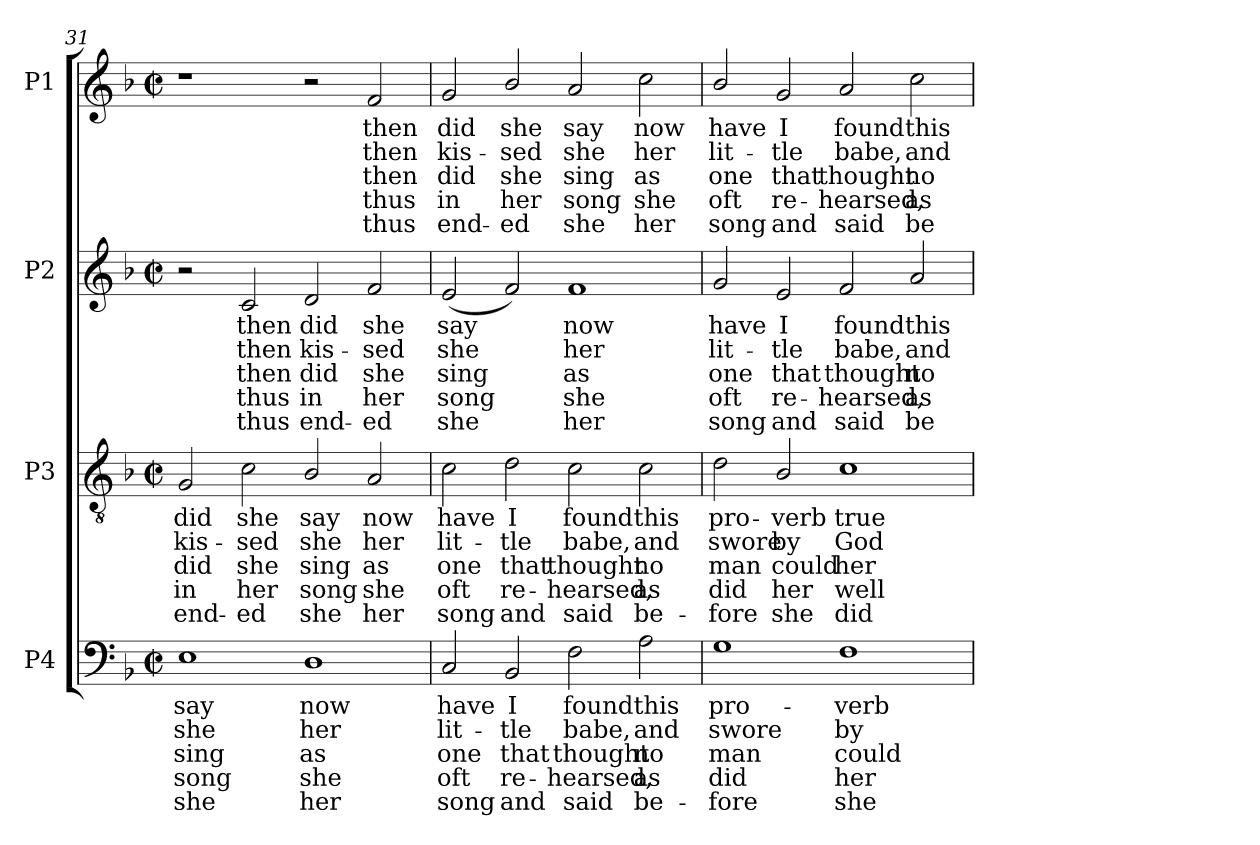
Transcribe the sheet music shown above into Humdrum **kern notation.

**kern	**text	**text	**text	**text	**text	**kern	**text	**text	**text	**text	**text	**kern	**text	**text	**text	**text	**text	**kern	**text	**text	**text	**text	**text
*part4	*part4	*part4	*part4	*part4	*part4	*part3	*part3	*part3	*part3	*part3	*part3	*part2	*part2	*part2	*part2	*part2	*part2	*part1	*part1	*part1	*part1	*part1	*part1
*staff4	*staff4	*staff4	*staff4	*staff4	*staff4	*staff3	*staff3	*staff3	*staff3	*staff3	*staff3	*staff2	*staff2	*staff2	*staff2	*staff2	*staff2	*staff1	*staff1	*staff1	*staff1	*staff1	*staff1
*I"P4	*	*	*	*	*	*I"P3	*	*	*	*	*	*I"P2	*	*	*	*	*	*I"P1	*	*	*	*	*
*clefF4	*	*	*	*	*	*clefGv2	*	*	*	*	*	*clefG2	*	*	*	*	*	*clefG2	*	*	*	*	*
*	*	*	*	*	*	*ITrd7c12	*	*	*	*	*	*	*	*	*	*	*	*	*	*	*	*	*
*k[b-]	*	*	*	*	*	*k[b-]	*	*	*	*	*	*k[b-]	*	*	*	*	*	*k[b-]	*	*	*	*	*
*F:	*	*	*	*	*	*F:	*	*	*	*	*	*F:	*	*	*	*	*	*F:	*	*	*	*	*
*M2/2	*	*	*	*	*	*M2/2	*	*	*	*	*	*M2/2	*	*	*	*	*	*M2/2	*	*	*	*	*
*met(c|)	*	*	*	*	*	*met(c|)	*	*	*	*	*	*met(c|)	*	*	*	*	*	*met(c|)	*	*	*	*	*
=31	=31	=31	=31	=31	=31	=31	=31	=31	=31	=31	=31	=31	=31	=31	=31	=31	=31	=31	=31	=31	=31	=31	=31
!	!LO:LY:b:color=#000000	!LO:LY:b:color=#000000	!LO:LY:b:color=#000000	!LO:LY:b:color=#000000	!LO:LY:b:color=#000000	!	!	!	!	!	!	!	!	!	!	!	!	!	!	!	!	!	!
!	!	!	!	!	!	!	!LO:LY:b:color=#000000	!LO:LY:b:color=#000000	!LO:LY:b:color=#000000	!LO:LY:b:color=#000000	!LO:LY:b:color=#000000	!	!	!	!	!	!	!	!	!	!	!	!
1Ei	say	she	sing	song	she	2GGi/	did	kis-	did	in	end-	2r	.	.	.	.	.	1r	.	.	.	.	.
!	!	!	!	!	!	!	!LO:LY:b:color=#000000	!LO:LY:b:color=#000000	!LO:LY:b:color=#000000	!LO:LY:b:color=#000000	!LO:LY:b:color=#000000	!	!	!	!	!	!	!	!	!	!	!	!
!	!	!	!	!	!	!	!	!	!	!	!	!	!LO:LY:b:color=#000000	!LO:LY:b:color=#000000	!LO:LY:b:color=#000000	!LO:LY:b:color=#000000	!LO:LY:b:color=#000000	!	!	!	!	!	!
.	.	.	.	.	.	2Ci\	she	-sed	she	-her	ed	2ci/	then	then	then	thus	thus	.	.	.	.	.	.
!	!LO:LY:b:color=#000000	!LO:LY:b:color=#000000	!LO:LY:b:color=#000000	!LO:LY:b:color=#000000	!LO:LY:b:color=#000000	!	!	!	!	!	!	!	!	!	!	!	!	!	!	!	!	!	!
!	!	!	!	!	!	!	!LO:LY:b:color=#000000	!LO:LY:b:color=#000000	!LO:LY:b:color=#000000	!LO:LY:b:color=#000000	!LO:LY:b:color=#000000	!	!	!	!	!	!	!	!	!	!	!	!
!	!	!	!	!	!	!	!	!	!	!	!	!	!LO:LY:b:color=#000000	!LO:LY:b:color=#000000	!LO:LY:b:color=#000000	!LO:LY:b:color=#000000	!LO:LY:b:color=#000000	!	!	!	!	!	!
1Di	now	her	as	she	her	2BB-i/	say	she	sing	song	she	2di/	did	kis-	did	-in	end-	2r	.	.	.	.	.
!	!	!	!	!	!	!	!LO:LY:b:color=#000000	!LO:LY:b:color=#000000	!LO:LY:b:color=#000000	!LO:LY:b:color=#000000	!LO:LY:b:color=#000000	!	!	!	!	!	!	!	!	!	!	!	!
!	!	!	!	!	!	!	!	!	!	!	!	!	!LO:LY:b:color=#000000	!LO:LY:b:color=#000000	!LO:LY:b:color=#000000	!LO:LY:b:color=#000000	!LO:LY:b:color=#000000	!	!	!	!	!	!
!	!	!	!	!	!	!	!	!	!	!	!	!	!	!	!	!	!	!	!LO:LY:b:color=#000000	!LO:LY:b:color=#000000	!LO:LY:b:color=#000000	!LO:LY:b:color=#000000	!LO:LY:b:color=#000000
.	.	.	.	.	.	2AAi/	now	her	as	she	her	2fi/	she	-sed	she	her	ed	2fi/	then	then	then	thus	thus
=32	=32	=32	=32	=32	=32	=32	=32	=32	=32	=32	=32	=32	=32	=32	=32	=32	=32	=32	=32	=32	=32	=32	=32
!	!LO:LY:b:color=#000000	!LO:LY:b:color=#000000	!LO:LY:b:color=#000000	!LO:LY:b:color=#000000	!LO:LY:b:color=#000000	!	!	!	!	!	!	!	!	!	!	!	!	!	!	!	!	!	!
!	!	!	!	!	!	!	!LO:LY:b:color=#000000	!LO:LY:b:color=#000000	!LO:LY:b:color=#000000	!LO:LY:b:color=#000000	!LO:LY:b:color=#000000	!	!	!	!	!	!	!	!	!	!	!	!
!	!	!	!	!	!	!	!	!	!	!	!	!	!LO:LY:b:color=#000000	!LO:LY:b:color=#000000	!LO:LY:b:color=#000000	!LO:LY:b:color=#000000	!LO:LY:b:color=#000000	!	!	!	!	!	!
!	!	!	!	!	!	!	!	!	!	!	!	!	!	!	!	!	!	!	!LO:LY:b:color=#000000	!LO:LY:b:color=#000000	!LO:LY:b:color=#000000	!LO:LY:b:color=#000000	!LO:LY:b:color=#000000
2Ci/	have	lit-	one	oft	song	2Ci\	have	lit-	one	oft	song	(2ei/	say	she	sing	song	she	2gi/	did	kis-	did	in	end-
!	!LO:LY:b:color=#000000	!LO:LY:b:color=#000000	!LO:LY:b:color=#000000	!LO:LY:b:color=#000000	!LO:LY:b:color=#000000	!	!	!	!	!	!	!	!	!	!	!	!	!	!	!	!	!	!
!	!	!	!	!	!	!	!LO:LY:b:color=#000000	!LO:LY:b:color=#000000	!LO:LY:b:color=#000000	!LO:LY:b:color=#000000	!LO:LY:b:color=#000000	!	!	!	!	!	!	!	!	!	!	!	!
!	!	!	!	!	!	!	!	!	!	!	!	!	!	!	!	!	!	!	!LO:LY:b:color=#000000	!LO:LY:b:color=#000000	!LO:LY:b:color=#000000	!LO:LY:b:color=#000000	!LO:LY:b:color=#000000
2BB-i/	I	-tle	-that	re-	and	2Di\	I	-tle	-that	re-	and	2fi/)	.	.	.	.	.	2b-i/	she	-sed	-she	her	ed
!	!LO:LY:b:color=#000000	!LO:LY:b:color=#000000	!LO:LY:b:color=#000000	!LO:LY:b:color=#000000	!LO:LY:b:color=#000000	!	!	!	!	!	!	!	!	!	!	!	!	!	!	!	!	!	!
!	!	!	!	!	!	!	!LO:LY:b:color=#000000	!LO:LY:b:color=#000000	!LO:LY:b:color=#000000	!LO:LY:b:color=#000000	!LO:LY:b:color=#000000	!	!	!	!	!	!	!	!	!	!	!	!
!	!	!	!	!	!	!	!	!	!	!	!	!	!LO:LY:b:color=#000000	!LO:LY:b:color=#000000	!LO:LY:b:color=#000000	!LO:LY:b:color=#000000	!LO:LY:b:color=#000000	!	!	!	!	!	!
!	!	!	!	!	!	!	!	!	!	!	!	!	!	!	!	!	!	!	!LO:LY:b:color=#000000	!LO:LY:b:color=#000000	!LO:LY:b:color=#000000	!LO:LY:b:color=#000000	!LO:LY:b:color=#000000
2Fi\	found	babe,	thought	hearsed,	said	2Ci\	found	babe,	thought	hearsed,	said	1fi	now	her	as	she	her	2ai/	say	she	sing	song	she
!	!LO:LY:b:color=#000000	!LO:LY:b:color=#000000	!LO:LY:b:color=#000000	!LO:LY:b:color=#000000	!LO:LY:b:color=#000000	!	!	!	!	!	!	!	!	!	!	!	!	!	!	!	!	!	!
!	!	!	!	!	!	!	!LO:LY:b:color=#000000	!LO:LY:b:color=#000000	!LO:LY:b:color=#000000	!LO:LY:b:color=#000000	!LO:LY:b:color=#000000	!	!	!	!	!	!	!	!	!	!	!	!
!	!	!	!	!	!	!	!	!	!	!	!	!	!	!	!	!	!	!	!LO:LY:b:color=#000000	!LO:LY:b:color=#000000	!LO:LY:b:color=#000000	!LO:LY:b:color=#000000	!LO:LY:b:color=#000000
2Ai\	this	and	no	as	be-	2Ci\	this	and	no	as	be-	.	.	.	.	.	.	2cci\	now	her	as	she	her
!!LO:LB:g=z
=33	=33	=33	=33	=33	=33	=33	=33	=33	=33	=33	=33	=33	=33	=33	=33	=33	=33	=33	=33	=33	=33	=33	=33
!	!LO:LY:b:color=#000000	!LO:LY:b:color=#000000	!LO:LY:b:color=#000000	!LO:LY:b:color=#000000	!LO:LY:b:color=#000000	!	!	!	!	!	!	!	!	!	!	!	!	!	!	!	!	!	!
!	!	!	!	!	!	!	!LO:LY:b:color=#000000	!LO:LY:b:color=#000000	!LO:LY:b:color=#000000	!LO:LY:b:color=#000000	!LO:LY:b:color=#000000	!	!	!	!	!	!	!	!	!	!	!	!
!	!	!	!	!	!	!	!	!	!	!	!	!	!LO:LY:b:color=#000000	!LO:LY:b:color=#000000	!LO:LY:b:color=#000000	!LO:LY:b:color=#000000	!LO:LY:b:color=#000000	!	!	!	!	!	!
!	!	!	!	!	!	!	!	!	!	!	!	!	!	!	!	!	!	!	!LO:LY:b:color=#000000	!LO:LY:b:color=#000000	!LO:LY:b:color=#000000	!LO:LY:b:color=#000000	!LO:LY:b:color=#000000
1Gi	pro-	swore	man	-did	fore	2Di\	pro-	swore	man	-did	fore	2gi/	have	lit-	one	oft	song	2b-i/	have	lit-	one	oft	song
!	!	!	!	!	!	!	!LO:LY:b:color=#000000	!LO:LY:b:color=#000000	!LO:LY:b:color=#000000	!LO:LY:b:color=#000000	!LO:LY:b:color=#000000	!	!	!	!	!	!	!	!	!	!	!	!
!	!	!	!	!	!	!	!	!	!	!	!	!	!LO:LY:b:color=#000000	!LO:LY:b:color=#000000	!LO:LY:b:color=#000000	!LO:LY:b:color=#000000	!LO:LY:b:color=#000000	!	!	!	!	!	!
!	!	!	!	!	!	!	!	!	!	!	!	!	!	!	!	!	!	!	!LO:LY:b:color=#000000	!LO:LY:b:color=#000000	!LO:LY:b:color=#000000	!LO:LY:b:color=#000000	!LO:LY:b:color=#000000
.	.	.	.	.	.	2BB-i/	-verb	by	could	her	she	2ei/	I	-tle	that	re-	-and	2gi/	I	-tle	that	re-	-and
!	!LO:LY:b:color=#000000	!LO:LY:b:color=#000000	!LO:LY:b:color=#000000	!LO:LY:b:color=#000000	!LO:LY:b:color=#000000	!	!	!	!	!	!	!	!	!	!	!	!	!	!	!	!	!	!
!	!	!	!	!	!	!	!LO:LY:b:color=#000000	!LO:LY:b:color=#000000	!LO:LY:b:color=#000000	!LO:LY:b:color=#000000	!LO:LY:b:color=#000000	!	!	!	!	!	!	!	!	!	!	!	!
!	!	!	!	!	!	!	!	!	!	!	!	!	!LO:LY:b:color=#000000	!LO:LY:b:color=#000000	!LO:LY:b:color=#000000	!LO:LY:b:color=#000000	!LO:LY:b:color=#000000	!	!	!	!	!	!
!	!	!	!	!	!	!	!	!	!	!	!	!	!	!	!	!	!	!	!LO:LY:b:color=#000000	!LO:LY:b:color=#000000	!LO:LY:b:color=#000000	!LO:LY:b:color=#000000	!LO:LY:b:color=#000000
1Fi	-verb	by	could	her	she	1Ci	true	God	her	well	did	2fi/	found	babe,	thought	hearsed,	said	2ai/	found	babe,	thought	hearsed,	said
!	!	!	!	!	!	!	!	!	!	!	!	!	!LO:LY:b:color=#000000	!LO:LY:b:color=#000000	!LO:LY:b:color=#000000	!LO:LY:b:color=#000000	!LO:LY:b:color=#000000	!	!	!	!	!	!
!	!	!	!	!	!	!	!	!	!	!	!	!	!	!	!	!	!	!	!LO:LY:b:color=#000000	!LO:LY:b:color=#000000	!LO:LY:b:color=#000000	!LO:LY:b:color=#000000	!LO:LY:b:color=#000000
.	.	.	.	.	.	.	.	.	.	.	.	2ai/	this	and	no	as	be-	2cci\	this	and	no	as	be-
=	=	=	=	=	=	=	=	=	=	=	=	=	=	=	=	=	=	=	=	=	=	=	=
*-	*-	*-	*-	*-	*-	*-	*-	*-	*-	*-	*-	*-	*-	*-	*-	*-	*-	*-	*-	*-	*-	*-	*-
